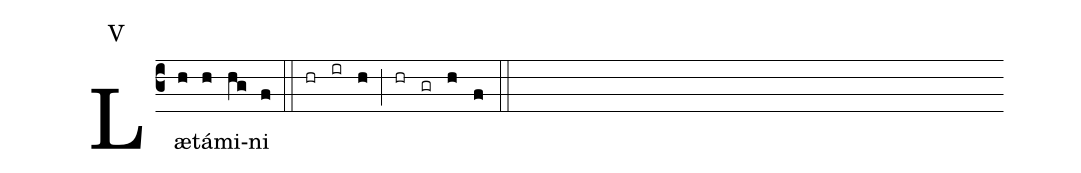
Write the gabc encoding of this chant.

annotation: V;
%%
(c3) Læ(h)tá(h)mi(hg)ni(f) (::) (hr)(ir)(h)(;)(hr)(gr)(h)(f)(::)
